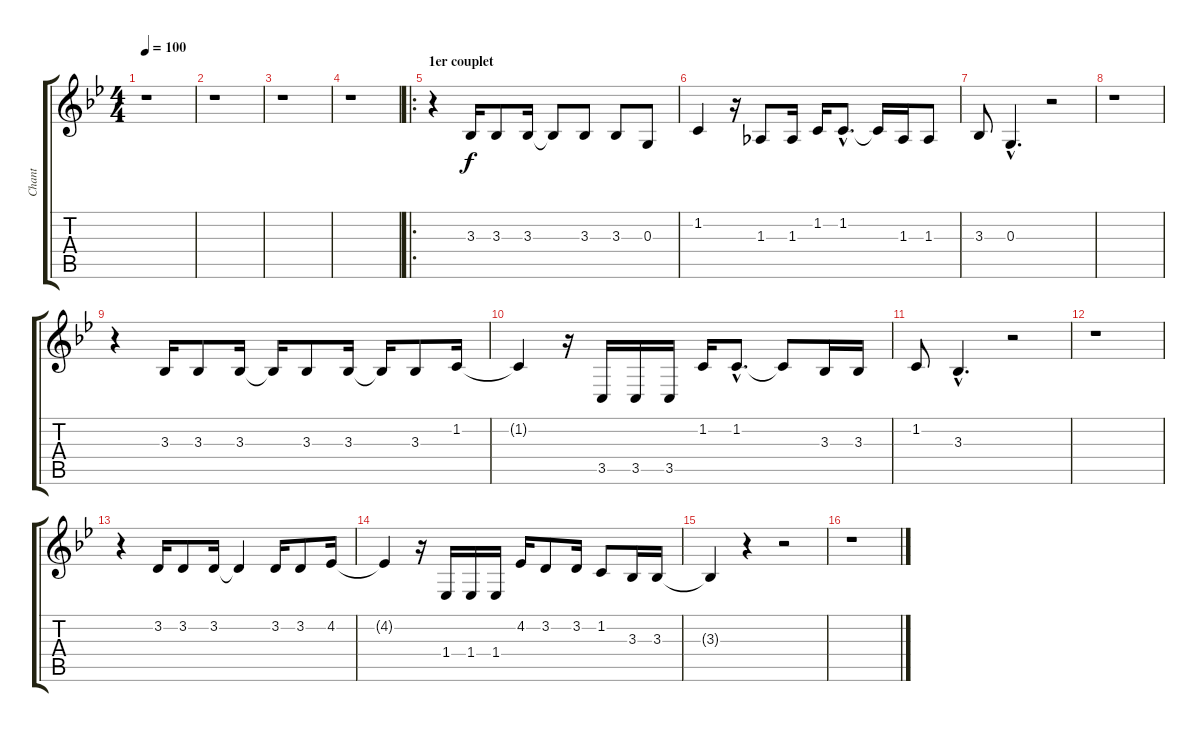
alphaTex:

\track ("Chant" "Chant") {instrument choiraahs}
\staff {score tabs}
\tuning (E4 B3 G3 D3 A2 E2) {hide}
\ts (4 4)
\tempo 100
\clef g2
\ks bb
r.1{dy f instrument choiraahs} |
r.1 |
r.1 |
r.1 |
\ro
\section ("" "1er couplet")
r.4 3.3.16{lyrics (0 "") lyrics (1 "") lyrics (2 "") lyrics (3 "") lyrics (4 "")} 3.3.8 3.3.16 3.3{t}.8 3.3.8 3.3.8 0.3.8 |
1.2.4 r.16 1.3.8 1.3.16 1.2.16 1.2{hac}.8{d} 1.2{t}.16 1.3.16 1.3.8 |
3.3.8 0.3{hac}.4{d} r.2 |
r.1 |
r.4 3.3.16 3.3.8 3.3.16 3.3{t}.16 3.3.8 3.3.16 3.3{t}.16 3.3.8 1.2.16 |
1.2{t}.4 r.16 3.5.16 3.5.16 3.5.16 1.2.16 1.2{hac}.8{d} 1.2{t}.8 3.3.16 3.3.16 |
1.2.8 3.3{hac}.4{d} r.2 |
r.1 |
r.4 3.2.16 3.2.8 3.2.16 3.2{t}.4 3.2.16 3.2.8 4.2.16 |
4.2{t}.4 r.16 1.4.16 1.4.16 1.4.16 4.2.16 3.2.8 3.2.16 1.2.8 3.3.16 3.3.16 |
3.3{t}.4 r.4 r.2 |
r.1
